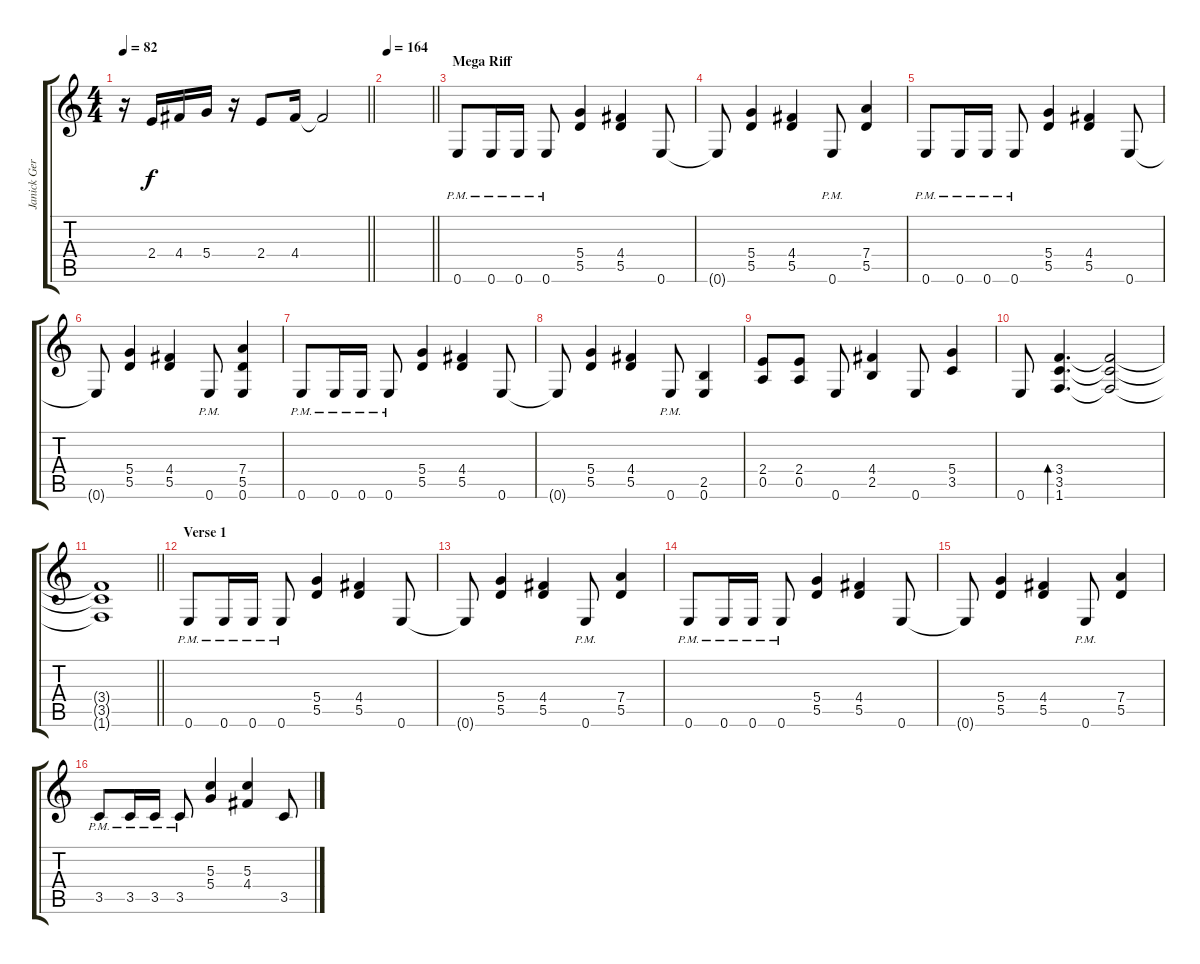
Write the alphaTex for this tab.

\track ("Janick Gers" "Janick Ger") {instrument distortionguitar}
\staff {score tabs}
\tuning (E4 B3 G3 D3 A2 E2) {hide}
\ts (4 4)
\tempo 82
\clef g2
\barLineRight lightlight
\ks c
r.16{dy f} 2.4.16 4.4.16 5.4.16 r.16 2.4.8 4.4.16 4.4{t}.2 |
\tempo 164
\barLineRight lightlight
|
\section ("" "Mega Riff")
0.6{pm}.8{volume 16 instrument distortionguitar} 0.6{pm}.16 0.6{pm}.16 0.6{pm}.8 (5.4 5.5).4 (4.4 5.5).4 0.6.8 |
0.6{t}.8 (5.4 5.5).4 (4.4 5.5).4 0.6{pm}.8 (7.4 5.5).4 |
0.6{pm}.8 0.6{pm}.16 0.6{pm}.16 0.6{pm}.8 (5.4 5.5).4 (4.4 5.5).4 0.6.8 |
0.6{t}.8 (5.4 5.5).4 (4.4 5.5).4 0.6{pm}.8 (7.4 5.5 0.6).4 |
0.6{pm}.8 0.6{pm}.16 0.6{pm}.16 0.6{pm}.8 (5.4 5.5).4 (4.4 5.5).4 0.6.8 |
0.6{t}.8 (5.4 5.5).4 (4.4 5.5).4 0.6{pm}.8 (2.5 0.6).4 |
(2.4 0.5).8 (2.4 0.5).8 0.6.8 (4.4 2.5).4 0.6.8 (5.4 3.5).4 |
0.6.8 (3.4 3.5 1.6).4{d bd 240} (3.4{t} 3.5{t} 1.6{t}).2 |
\barLineRight lightlight
(3.4{t} 3.5{t} 1.6{t}).1 |
\section ("" "Verse 1")
0.6{pm}.8 0.6{pm}.16 0.6{pm}.16 0.6{pm}.8 (5.4 5.5).4 (4.4 5.5).4 0.6.8 |
0.6{t}.8 (5.4 5.5).4 (4.4 5.5).4 0.6{pm}.8 (7.4 5.5).4 |
0.6{pm}.8 0.6{pm}.16 0.6{pm}.16 0.6{pm}.8 (5.4 5.5).4 (4.4 5.5).4 0.6.8 |
0.6{t}.8 (5.4 5.5).4 (4.4 5.5).4 0.6{pm}.8 (7.4 5.5).4 |
3.5{pm}.8 3.5{pm}.16 3.5{pm}.16 3.5{pm}.8 (5.3 5.4).4 (5.3 4.4).4 3.5.8
